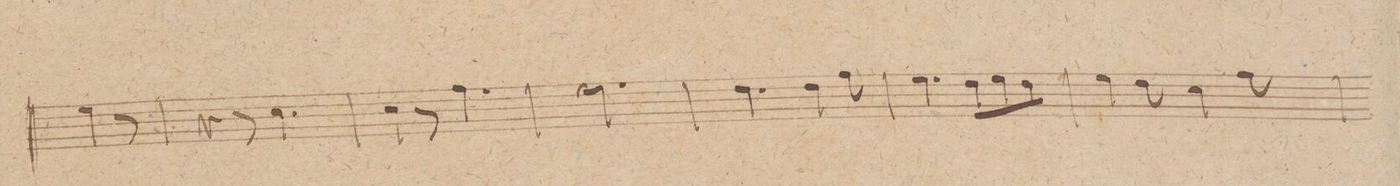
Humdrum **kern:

**kern	**dynam
*I"Clarnetto 1mo in A	*
*clefG2	*
*k[f#c#g#]	*
*M6/8	*
4cc#\	.
8r	.
=105	=105
4r	.
8r	.
4.a\	.
=106	=106
4a\	.
8r	.
4.dd\	.
=107	=107
2.cc#\	.
=108	=108
4.b\	.
4b\	.
8dd\	.
=109	=109
4.cc#\	.
8b\L	.
8cc#\	.
8b\J	.
=110	=110
4cc#\	.
8b\	.
4a\	.
8dd\	.
=111	=111
*-	*-
